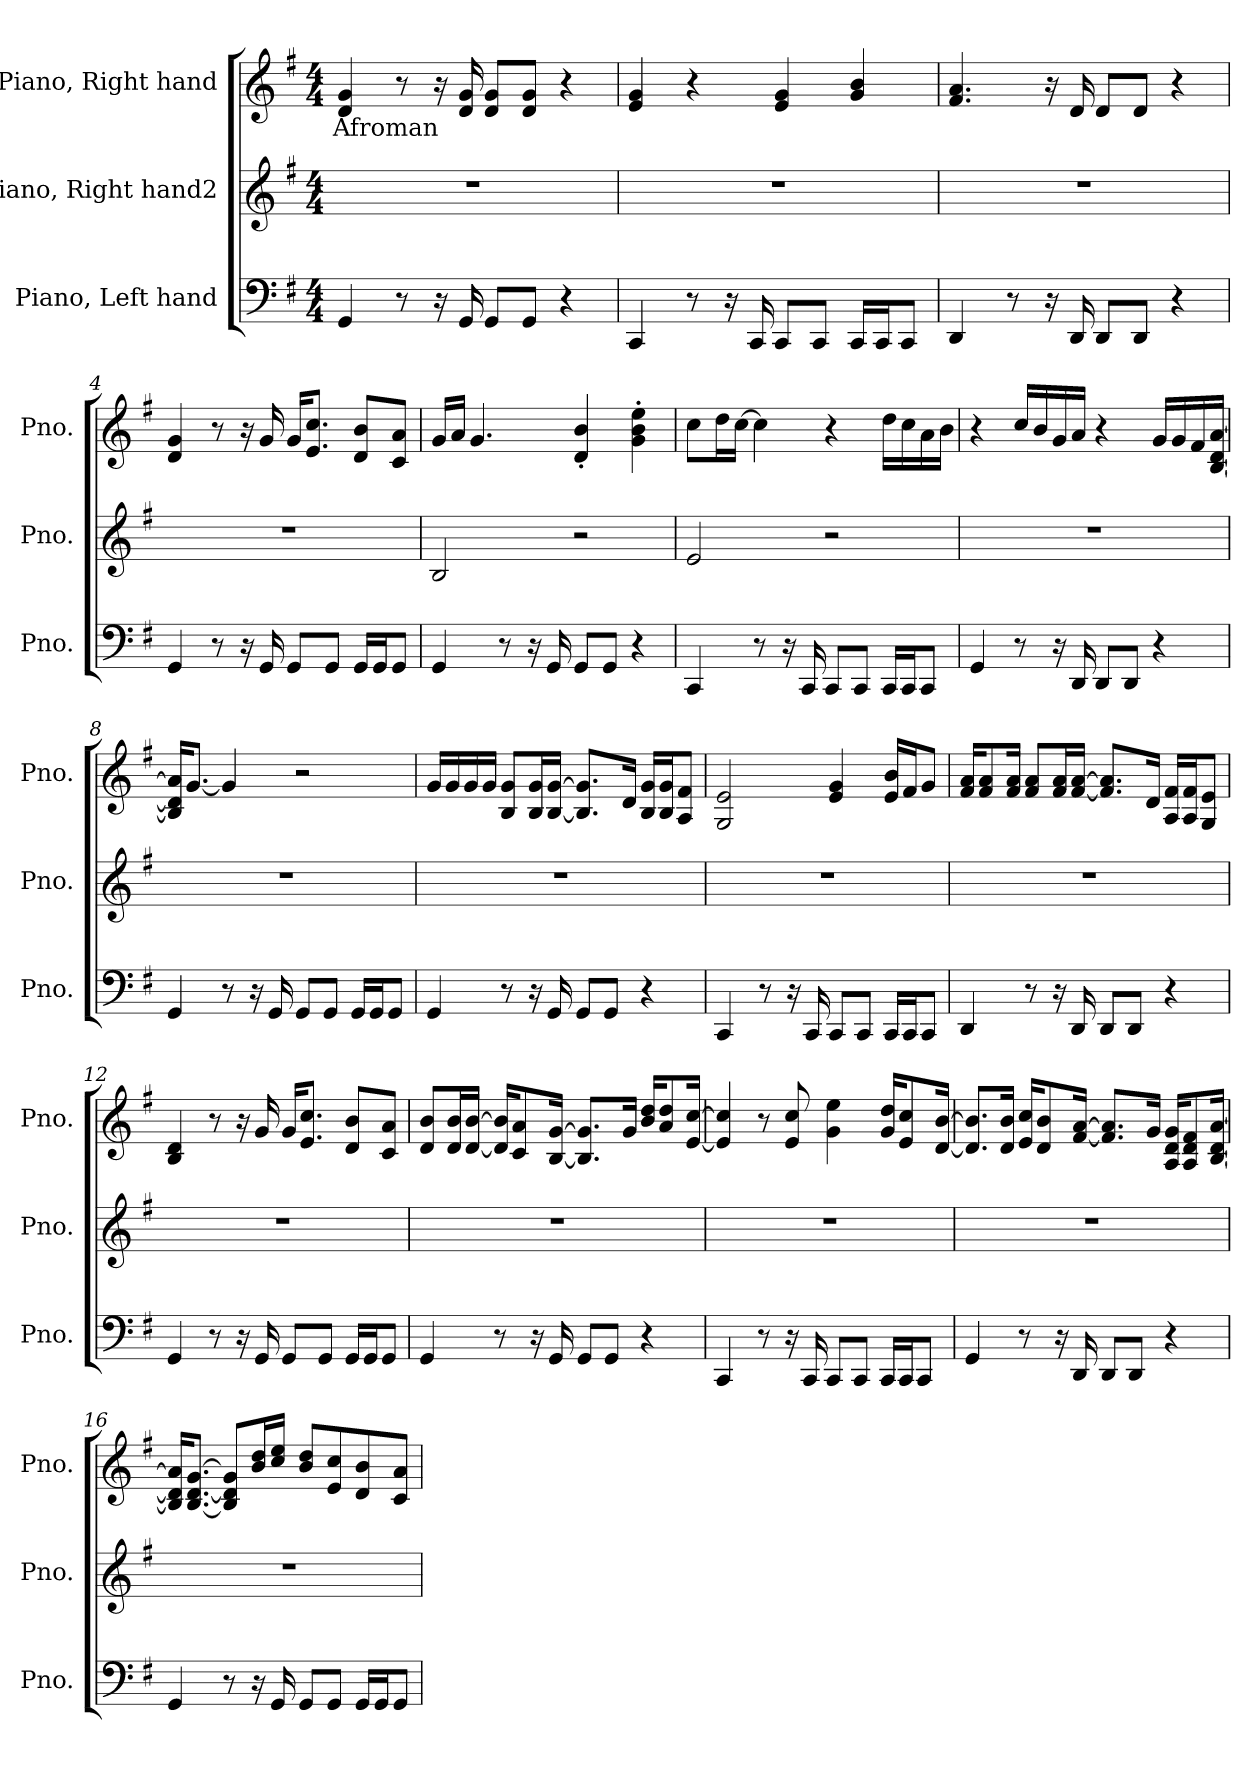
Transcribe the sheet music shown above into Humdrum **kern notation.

**kern	**kern	**kern	**text
*part3	*part2	*part1	*part1
*staff3	*staff2	*staff1	*staff1
*I"Piano, Left hand	*I"Piano, Right hand2	*I"Piano, Right hand	*
*I'Pno.	*I'Pno.	*I'Pno.	*
*clefF4	*clefG2	*clefG2	*
*k[f#]	*k[f#]	*k[f#]	*
*M4/4	*M4/4	*M4/4	*
*MM88	*MM88	*MM88	*
=1	=1	=1	=1
!	!	!	!LO:LY:b
4GG/	1r	4d/ 4g/	Afroman
8r	.	8r	.
16r	.	16r	.
16GG/	.	16d/ 16g/	.
8GG/L	.	8d/ 8g/L	.
8GG/J	.	8d/ 8g/J	.
4r	.	4r	.
=2	=2	=2	=2
4CC/	1r	4e/ 4g/	.
8r	.	4r	.
16r	.	.	.
16CC/	.	.	.
8CC/L	.	4e/ 4g/	.
8CC/J	.	.	.
16CC/LL	.	4g/ 4b/	.
16CC/J	.	.	.
8CC/J	.	.	.
=3	=3	=3	=3
4DD/	1r	4.f#/ 4.a/	.
8r	.	.	.
16r	.	16r	.
16DD/	.	16d/	.
8DD/L	.	8d/L	.
8DD/J	.	8d/J	.
4r	.	4r	.
!!LO:LB:g=z
=4	=4	=4	=4
4GG/	1r	4d/ 4g/	.
8r	.	8r	.
16r	.	16r	.
16GG/	.	16g/	.
8GG/L	.	16g/KL	.
.	.	8.e/ 8.cc/J	.
8GG/J	.	.	.
16GG/LL	.	8d/ 8b/L	.
16GG/J	.	.	.
8GG/J	.	8c/ 8a/J	.
=5	=5	=5	=5
4GG/	2B/	16g/LL	.
.	.	16a/JJ	.
.	.	4.g/	.
8r	.	.	.
16r	.	.	.
16GG/	.	.	.
8GG/L	2r	4d/' 4b/'	.
8GG/J	.	.	.
4r	.	4g\' 4b\' 4ee\'	.
=6	=6	=6	=6
4CC/	2e/	8cc\L	.
.	.	16dd\L	.
.	.	[16cc\JJ	.
8r	.	4cc\]	.
16r	.	.	.
16CC/	.	.	.
8CC/L	2r	4r	.
8CC/J	.	.	.
16CC/LL	.	16dd\LL	.
16CC/J	.	16cc\	.
8CC/J	.	16a\	.
.	.	16b\JJ	.
!!LO:LB:g=z
=7	=7	=7	=7
4GG/	1r	4r	.
8r	.	16cc/LL	.
.	.	16b/	.
16r	.	16g/	.
16DD/	.	16a/JJ	.
8DD/L	.	4r	.
8DD/J	.	.	.
4r	.	16g/LL	.
.	.	16g/	.
.	.	16f#/	.
.	.	[16B/ [16d/ [16a/JJ	.
=8	=8	=8	=8
4GG/	1r	16B/] 16d/] 16a/]KL	.
.	.	[8.g/J	.
8r	.	4g/]	.
16r	.	.	.
16GG/	.	.	.
8GG/L	.	2r	.
8GG/J	.	.	.
16GG/LL	.	.	.
16GG/J	.	.	.
8GG/J	.	.	.
=9	=9	=9	=9
4GG/	1r	16g/LL	.
.	.	16g/	.
.	.	16g/	.
.	.	16g/JJ	.
8r	.	8B/ 8g/L	.
16r	.	16B/ 16g/L	.
16GG/	.	[16B/ [16g/JJ	.
8GG/L	.	8.B/] 8.g/]L	.
8GG/J	.	.	.
.	.	16d/Jk	.
4r	.	16B/ 16g/LL	.
.	.	16B/ 16g/J	.
.	.	8A/ 8f#/J	.
!!LO:LB:g=z
=10	=10	=10	=10
4CC/	1r	2G/ 2e/	.
8r	.	.	.
16r	.	.	.
16CC/	.	.	.
8CC/L	.	4e/ 4g/	.
8CC/J	.	.	.
16CC/LL	.	16e/ 16b/LL	.
16CC/J	.	16f#/J	.
8CC/J	.	8g/J	.
=11	=11	=11	=11
4DD/	1r	16f#/ 16a/KL	.
.	.	8f#/ 8a/	.
.	.	16f#/ 16a/Jk	.
8r	.	8f#/ 8a/L	.
16r	.	16f#/ 16a/L	.
16DD/	.	[16f#/ [16a/JJ	.
8DD/L	.	8.f#/] 8.a/]L	.
8DD/J	.	.	.
.	.	16d/Jk	.
4r	.	16A/ 16f#/LL	.
.	.	16A/ 16f#/J	.
.	.	8G/ 8e/J	.
=12	=12	=12	=12
4GG/	1r	4B/ 4d/	.
8r	.	8r	.
16r	.	16r	.
16GG/	.	16g/	.
8GG/L	.	16g/KL	.
.	.	8.e/ 8.cc/J	.
8GG/J	.	.	.
16GG/LL	.	8d/ 8b/L	.
16GG/J	.	.	.
8GG/J	.	8c/ 8a/J	.
!!LO:PB:g=z
=13	=13	=13	=13
4GG/	1r	8d/ 8b/L	.
.	.	16d/ 16b/L	.
.	.	[16d/ [16b/JJ	.
8r	.	16d/] 16b/]KL	.
.	.	8c/ 8a/	.
16r	.	.	.
16GG/	.	[16B/ [16g/Jk	.
8GG/L	.	8.B/] 8.g/]L	.
8GG/J	.	.	.
.	.	16g/Jk	.
4r	.	16b/ 16dd/KL	.
.	.	8a/ 8dd/	.
.	.	[16e/ [16cc/Jk	.
=14	=14	=14	=14
4CC/	1r	4e/] 4cc/]	.
8r	.	8r	.
16r	.	8e/ 8cc/	.
16CC/	.	.	.
8CC/L	.	4g\ 4ee\	.
8CC/J	.	.	.
16CC/LL	.	16g/ 16dd/KL	.
16CC/J	.	8e/ 8cc/	.
8CC/J	.	.	.
.	.	[16d/ [16b/Jk	.
=15	=15	=15	=15
4GG/	1r	8.d/] 8.b/]L	.
.	.	16d/ 16b/Jk	.
8r	.	16e/ 16cc/KL	.
.	.	8d/ 8b/	.
16r	.	.	.
16DD/	.	[16f#/ [16a/Jk	.
8DD/L	.	8.f#/] 8.a/]L	.
8DD/J	.	.	.
.	.	16g/Jk	.
4r	.	16A/ 16d/ 16g/KL	.
.	.	8A/ 8d/ 8f#/	.
.	.	[16B/ [16d/ [16a/Jk	.
!!LO:LB:g=z
=16	=16	=16	=16
4GG/	1r	16B/] 16d/] 16a/]KL	.
.	.	[8.B/ [8.d/ [8.g/J	.
8r	.	8B/] 8d/] 8g/]L	.
16r	.	16b/ 16dd/L	.
16GG/	.	16cc/ 16ee/JJ	.
8GG/L	.	8b/ 8dd/L	.
8GG/J	.	8e/ 8cc/	.
16GG/LL	.	8d/ 8b/	.
16GG/J	.	.	.
8GG/J	.	8c/ 8a/J	.
=	=	=	=
*-	*-	*-	*-
